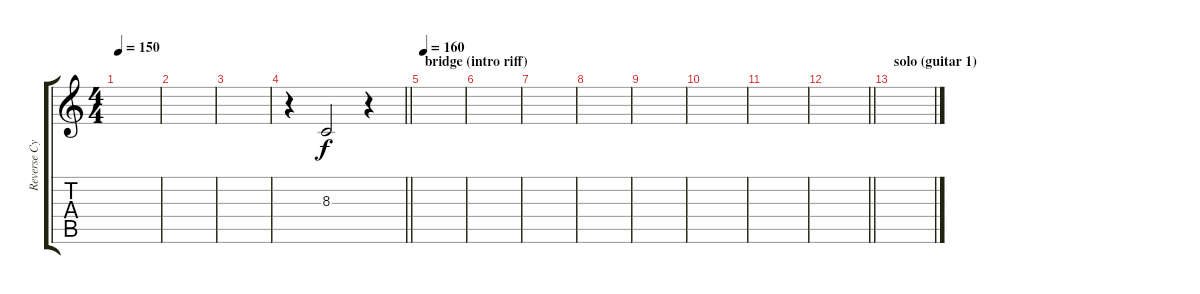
\track ("Reverse Cymbal" "Reverse Cy") {instrument reversecymbal}
\staff {score tabs}
\tuning (Db4 Ab3 E3 B2 Gb2 B1) {hide}
\ts (4 4)
\tempo 150
\clef g2
\ks c
|
|
|
\barLineRight lightlight
r.4 8.3.2 r.4 |
\section ("" "bridge (intro riff)")
\tempo 160
|
|
|
|
|
|
|
\barLineRight lightlight
|
\section ("" "solo (guitar 1)")
